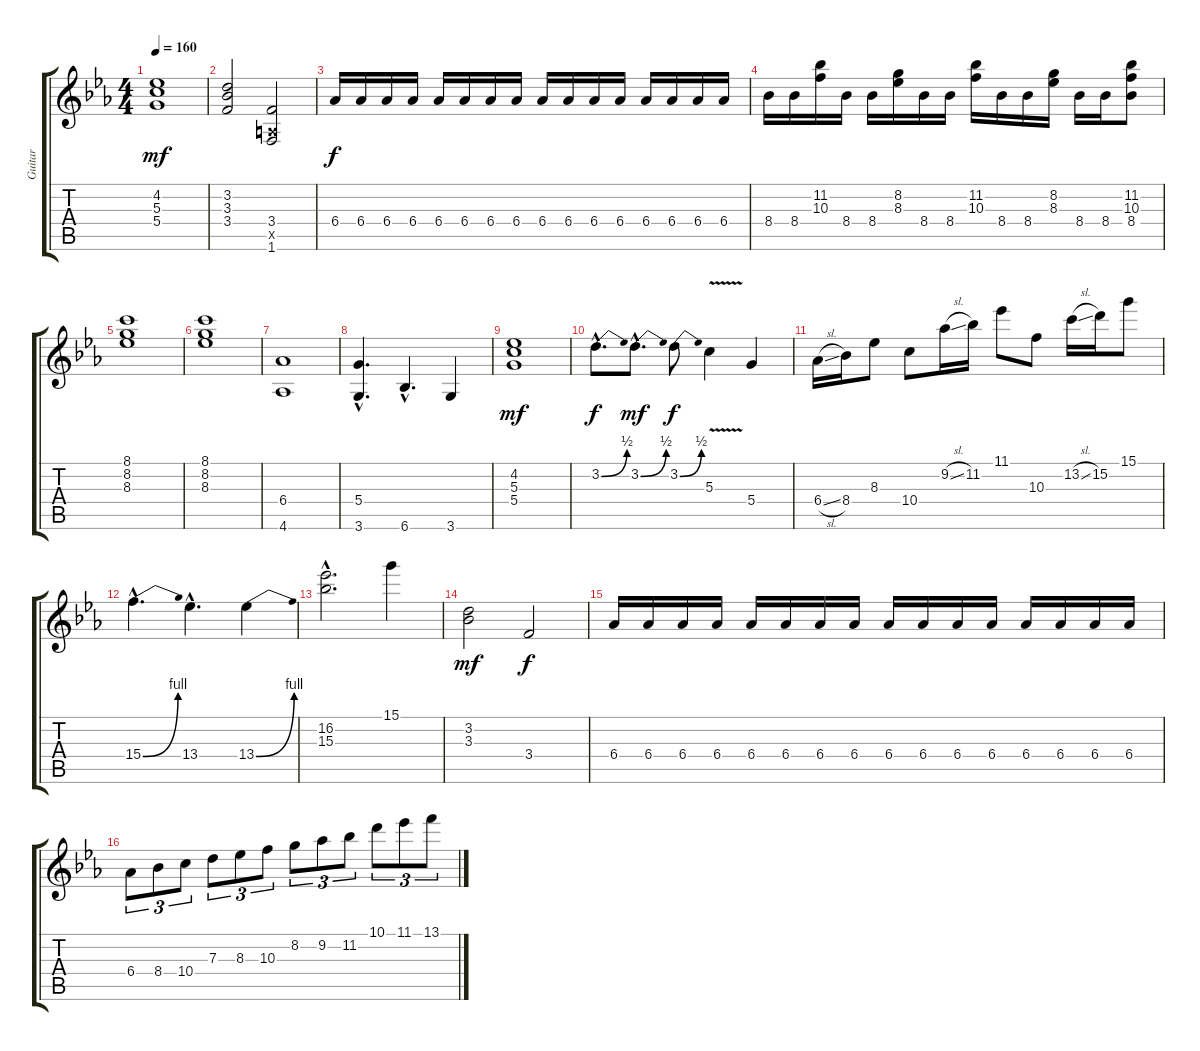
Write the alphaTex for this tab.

\track ("Guitar" "Guitar") {instrument distortionguitar}
\staff {score tabs}
\tuning (E4 B3 G3 D3 A2 E2) {hide}
\ts (4 4)
\tempo 160
\clef g2
\ks eb
(4.2 5.3 5.4).1{dy mf} |
(3.2 3.3 3.4).2 (3.4 0.5{x} 1.6).2 |
6.4.16{dy f} 6.4.16 6.4.16 6.4.16 6.4.16 6.4.16 6.4.16 6.4.16 6.4.16 6.4.16 6.4.16 6.4.16 6.4.16 6.4.16 6.4.16 6.4.16 |
8.4.16 8.4.16 (11.2 10.3).16 8.4.16 8.4.16 (8.2 8.3).16 8.4.16 8.4.16 (11.2 10.3).16 8.4.16 8.4.16 (8.2 8.3).16 8.4.16 8.4.16 (11.2 10.3 8.4).8 |
(8.1 8.2 8.3).1 |
(8.1 8.2 8.3).1 |
(6.4 4.6).1 |
(5.4{hac} 3.6{hac}).4{d} 6.6{hac}.4{d} 3.6.4 |
(4.2 5.3 5.4).1{dy mf} |
3.2{be (bend 0 0 60 2) hac}.8{d dy f} 3.2{be (bend 0 0 60 2) hac}.8{d dy mf} 3.2{be (bend 0 0 60 2)}.8{dy f} 5.3{v}.4 5.4.4 |
6.4{sl}.16 8.4.16 8.3.8 10.4.8 9.2{sl}.16 11.2.16 11.1.8 10.3.8 13.2{sl}.16 15.2.16 15.1.8 |
15.4{be (bend 0 0 60 4) hac}.4{d} 13.4{hac}.4{d} 13.4{be (bend 0 0 60 4)}.4 |
(16.2{hac} 15.3{hac}).2{d} 15.1.4 |
(3.2 3.3).2{dy mf} 3.4.2{dy f} |
6.4.16 6.4.16 6.4.16 6.4.16 6.4.16 6.4.16 6.4.16 6.4.16 6.4.16 6.4.16 6.4.16 6.4.16 6.4.16 6.4.16 6.4.16 6.4.16 |
6.4.8{tu (3 2)} 8.4.8{tu (3 2)} 10.4.8{tu (3 2)} 7.3.8{tu (3 2)} 8.3.8{tu (3 2)} 10.3.8{tu (3 2)} 8.2.8{tu (3 2)} 9.2.8{tu (3 2)} 11.2.8{tu (3 2)} 10.1.8{tu (3 2)} 11.1.8{tu (3 2)} 13.1.8{tu (3 2)}
